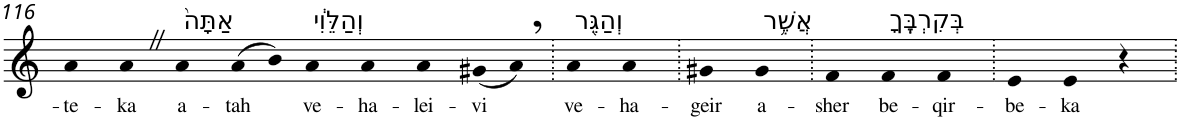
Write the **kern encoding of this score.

**kern	**text
*part1	*part1
*staff1	*staff1
*I"Piano	*
*I'Pno	*
!!LO:PB:g=z
*clefG2	*
*k[]	*
=116	=116
!	!LO:LY:b
4a	-te-
!	!LO:LY:b
4aZ	-ka
!LO:TX:a:t=אַתָּה֙	!
!	!LO:LY:b
4a	a-
!	!LO:LY:b
(8a	-tah
8b)	.
!LO:TX:a:t=וְהַלֵּוִ֔י	!
!	!LO:LY:b
4a	ve-
!	!LO:LY:b
4a	-ha-
!	!LO:LY:b
4a	-lei-
!	!LO:LY:b
(8g#X	-vi
8a,)	.
=117.	=117.
!LO:TX:a:t=וְהַגֵּ֖ר	!
!	!LO:LY:b
4a	ve-
!	!LO:LY:b
4a	-ha-
=118.	=118.
!	!LO:LY:b
4g#X	-geir
!LO:TX:a:t=אֲשֶׁ֥ר	!
!	!LO:LY:b
4g#	a-
=119.	=119.
!	!LO:LY:b
4f	-sher
!LO:TX:a:t=בְּקִרְבֶּֽךָ	!
!	!LO:LY:b
4f	be-
!	!LO:LY:b
4f	-qir-
=120.	=120.
!	!LO:LY:b
4e	-be-
!	!LO:LY:b
4e	-ka
4r	.
=.	=.
*-	*-
